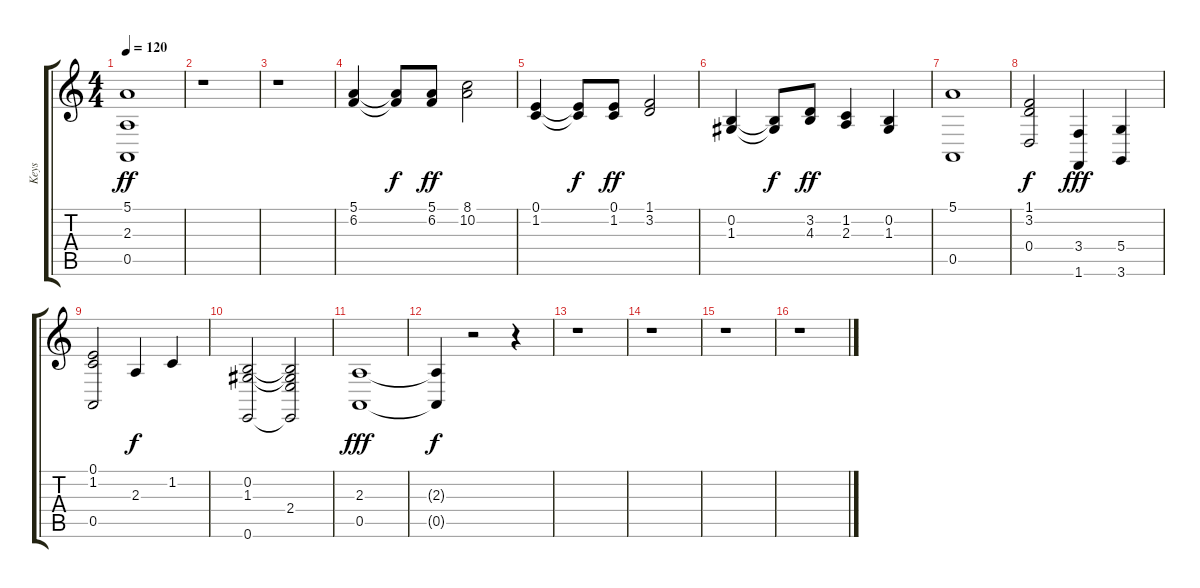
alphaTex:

\track ("Keys" "Keys") {instrument stringensemble1}
\staff {score tabs}
\tuning (E4 B3 G3 D3 A2 E2) {hide}
\ts (4 4)
\tempo 120
\clef g2
\ks c
(5.1 2.3 0.5).1{dy ff} |
r.1 |
r.1 |
(5.1 6.2).4 (5.1{t} 6.2{t}).8{dy f} (5.1 6.2).8{dy ff} (8.1 10.2).2 |
(0.1 1.2).4 (0.1{t} 1.2{t}).8{dy f} (0.1 1.2).8{dy ff} (1.1 3.2).2 |
(0.2 1.3).4 (0.2{t} 1.3{t}).8{dy f} (3.2 4.3).8{dy ff} (1.2 2.3).4 (0.2 1.3).4 |
(5.1 0.5).1 |
(1.1 3.2 0.4).2{dy f} (3.4 1.6).4{dy fff} (5.4 3.6).4 |
(0.1 1.2 0.5).2 2.3.4{dy f} 1.2.4 |
(0.2 1.3 0.6).2 (0.2{t} 1.3{t} 2.4 0.6{t}).2 |
(2.3 0.5).1{dy fff} |
(2.3{t} 0.5{t}).4{dy f} r.2 r.4 |
r.1 |
r.1 |
r.1 |
r.1
